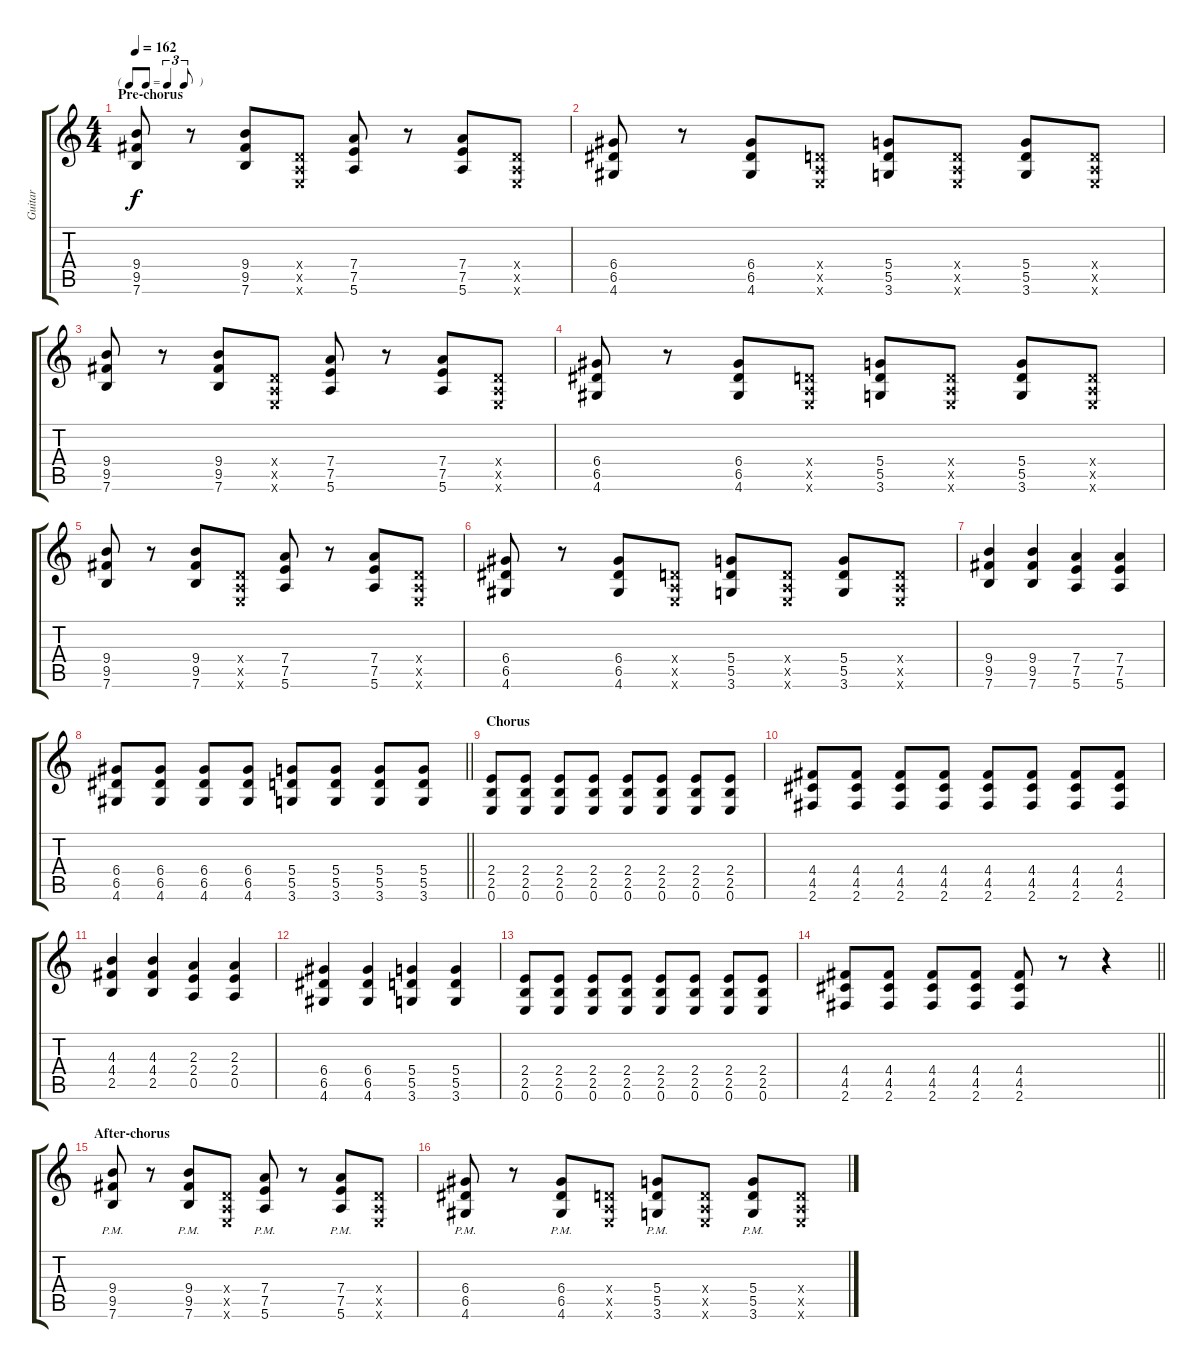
\track ("Guitar" "Guitar") {instrument distortionguitar}
\staff {score tabs}
\tuning (E4 B3 G3 D3 A2 E2) {hide}
\ts (4 4)
\tf triplet8th
\section ("" "Pre-chorus")
\tempo 162
\clef g2
\ks c
(9.4 9.5 7.6).8{dy f} r.8 (9.4 9.5 7.6).8 (0.4{x} 0.5{x} 0.6{x}).8 (7.4 7.5 5.6).8 r.8 (7.4 7.5 5.6).8 (0.4{x} 0.5{x} 0.6{x}).8 |
(6.4 6.5 4.6).8 r.8 (6.4 6.5 4.6).8 (0.4{x} 0.5{x} 0.6{x}).8 (5.4 5.5 3.6).8 (0.4{x} 0.5{x} 0.6{x}).8 (5.4 5.5 3.6).8 (0.4{x} 0.5{x} 0.6{x}).8 |
(9.4 9.5 7.6).8 r.8 (9.4 9.5 7.6).8 (0.4{x} 0.5{x} 0.6{x}).8 (7.4 7.5 5.6).8 r.8 (7.4 7.5 5.6).8 (0.4{x} 0.5{x} 0.6{x}).8 |
(6.4 6.5 4.6).8 r.8 (6.4 6.5 4.6).8 (0.4{x} 0.5{x} 0.6{x}).8 (5.4 5.5 3.6).8 (0.4{x} 0.5{x} 0.6{x}).8 (5.4 5.5 3.6).8 (0.4{x} 0.5{x} 0.6{x}).8 |
(9.4 9.5 7.6).8 r.8 (9.4 9.5 7.6).8 (0.4{x} 0.5{x} 0.6{x}).8 (7.4 7.5 5.6).8 r.8 (7.4 7.5 5.6).8 (0.4{x} 0.5{x} 0.6{x}).8 |
(6.4 6.5 4.6).8 r.8 (6.4 6.5 4.6).8 (0.4{x} 0.5{x} 0.6{x}).8 (5.4 5.5 3.6).8 (0.4{x} 0.5{x} 0.6{x}).8 (5.4 5.5 3.6).8 (0.4{x} 0.5{x} 0.6{x}).8 |
(9.4 9.5 7.6).4 (9.4 9.5 7.6).4 (7.4 7.5 5.6).4 (7.4 7.5 5.6).4 |
\barLineRight lightlight
(6.4 6.5 4.6).8 (6.4 6.5 4.6).8 (6.4 6.5 4.6).8 (6.4 6.5 4.6).8 (5.4 5.5 3.6).8 (5.4 5.5 3.6).8 (5.4 5.5 3.6).8 (5.4 5.5 3.6).8 |
\section ("" "Chorus")
(2.4 2.5 0.6).8 (2.4 2.5 0.6).8 (2.4 2.5 0.6).8 (2.4 2.5 0.6).8 (2.4 2.5 0.6).8 (2.4 2.5 0.6).8 (2.4 2.5 0.6).8 (2.4 2.5 0.6).8 |
(4.4 4.5 2.6).8 (4.4 4.5 2.6).8 (4.4 4.5 2.6).8 (4.4 4.5 2.6).8 (4.4 4.5 2.6).8 (4.4 4.5 2.6).8 (4.4 4.5 2.6).8 (4.4 4.5 2.6).8 |
(4.3 4.4 2.5).4 (4.3 4.4 2.5).4 (2.3 2.4 0.5).4 (2.3 2.4 0.5).4 |
(6.4 6.5 4.6).4 (6.4 6.5 4.6).4 (5.4 5.5 3.6).4 (5.4 5.5 3.6).4 |
(2.4 2.5 0.6).8 (2.4 2.5 0.6).8 (2.4 2.5 0.6).8 (2.4 2.5 0.6).8 (2.4 2.5 0.6).8 (2.4 2.5 0.6).8 (2.4 2.5 0.6).8 (2.4 2.5 0.6).8 |
\barLineRight lightlight
(4.4 4.5 2.6).8 (4.4 4.5 2.6).8 (4.4 4.5 2.6).8 (4.4 4.5 2.6).8 (4.4 4.5 2.6).8 r.8 r.4 |
\section ("" "After-chorus")
(9.4{pm} 9.5{pm} 7.6{pm}).8 r.8 (9.4{pm} 9.5{pm} 7.6{pm}).8 (0.4{x} 0.5{x} 0.6{x}).8 (7.4{pm} 7.5{pm} 5.6{pm}).8 r.8 (7.4{pm} 7.5{pm} 5.6{pm}).8 (0.4{x} 0.5{x} 0.6{x}).8 |
(6.4{pm} 6.5{pm} 4.6{pm}).8 r.8 (6.4{pm} 6.5{pm} 4.6{pm}).8 (0.4{x} 0.5{x} 0.6{x}).8 (5.4{pm} 5.5{pm} 3.6{pm}).8 (0.4{x} 0.5{x} 0.6{x}).8 (5.4{pm} 5.5{pm} 3.6{pm}).8 (0.4{x} 0.5{x} 0.6{x}).8
